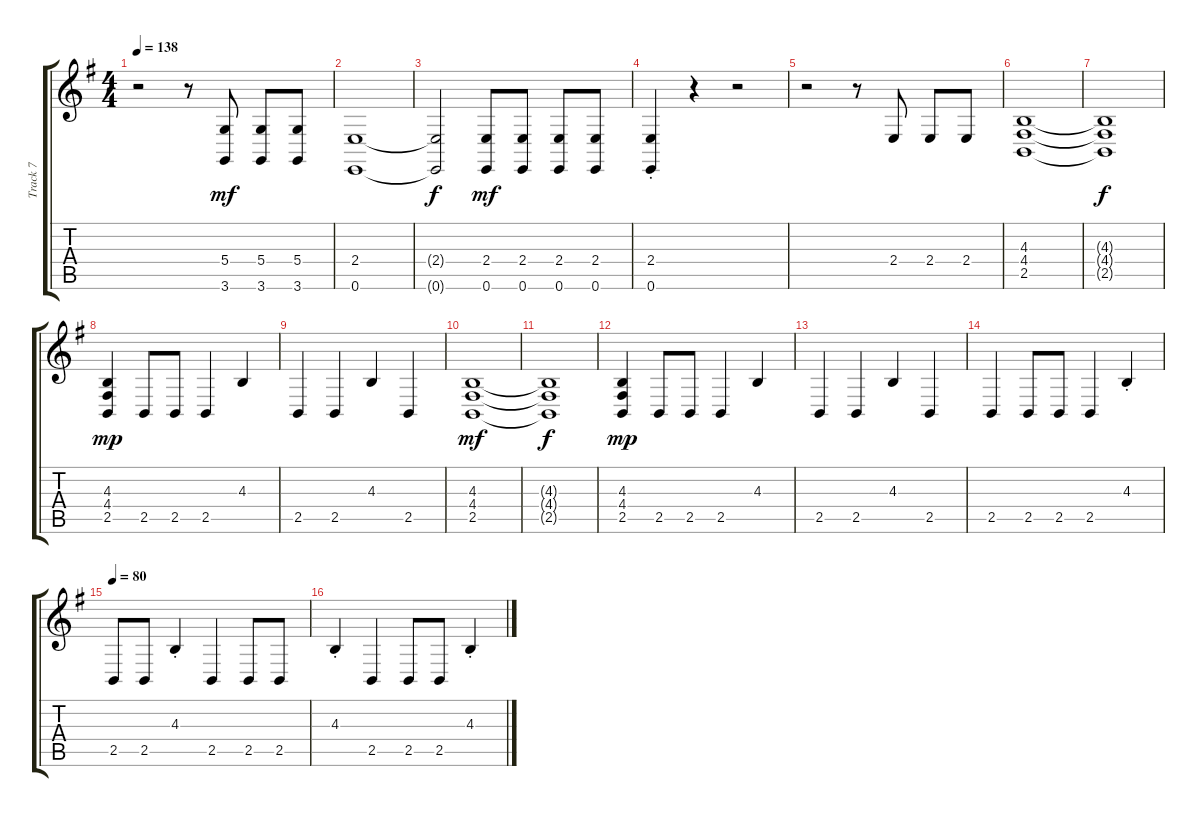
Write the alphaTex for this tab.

\track ("Track 7" "Track 7") {instrument acousticgrandpiano}
\staff {score tabs}
\tuning (E4 B3 G3 D3 A2 E2) {hide}
\ts (4 4)
\tempo 138
\clef g2
\ks g
r.2{dy mf} r.8 (5.4 3.6).8 (5.4 3.6).8 (5.4 3.6).8 |
(2.4 0.6).1 |
(2.4{t} 0.6{t}).2{dy f} (2.4 0.6).8{dy mf} (2.4 0.6).8 (2.4 0.6).8 (2.4 0.6).8 |
(2.4{st} 0.6{st}).4 r.4 r.2 |
r.2 r.8 2.4.8 2.4.8 2.4.8 |
(4.3 4.4 2.5).1 |
(4.3{t} 4.4{t} 2.5{t}).1{dy f} |
(4.3 4.4 2.5).4{dy mp} 2.5.8 2.5.8 2.5.4 4.3.4 |
2.5.4 2.5.4 4.3.4 2.5.4 |
(4.3 4.4 2.5).1{dy mf} |
(4.3{t} 4.4{t} 2.5{t}).1{dy f} |
(4.3 4.4 2.5).4{dy mp} 2.5.8 2.5.8 2.5.4 4.3.4 |
2.5.4 2.5.4 4.3.4 2.5.4 |
2.5.4 2.5.8 2.5.8 2.5.4 4.3{st}.4 |
\tempo 80
2.5.8 2.5.8 4.3{st}.4 2.5.4 2.5.8 2.5.8 |
4.3{st}.4 2.5.4 2.5.8 2.5.8 4.3{st}.4
